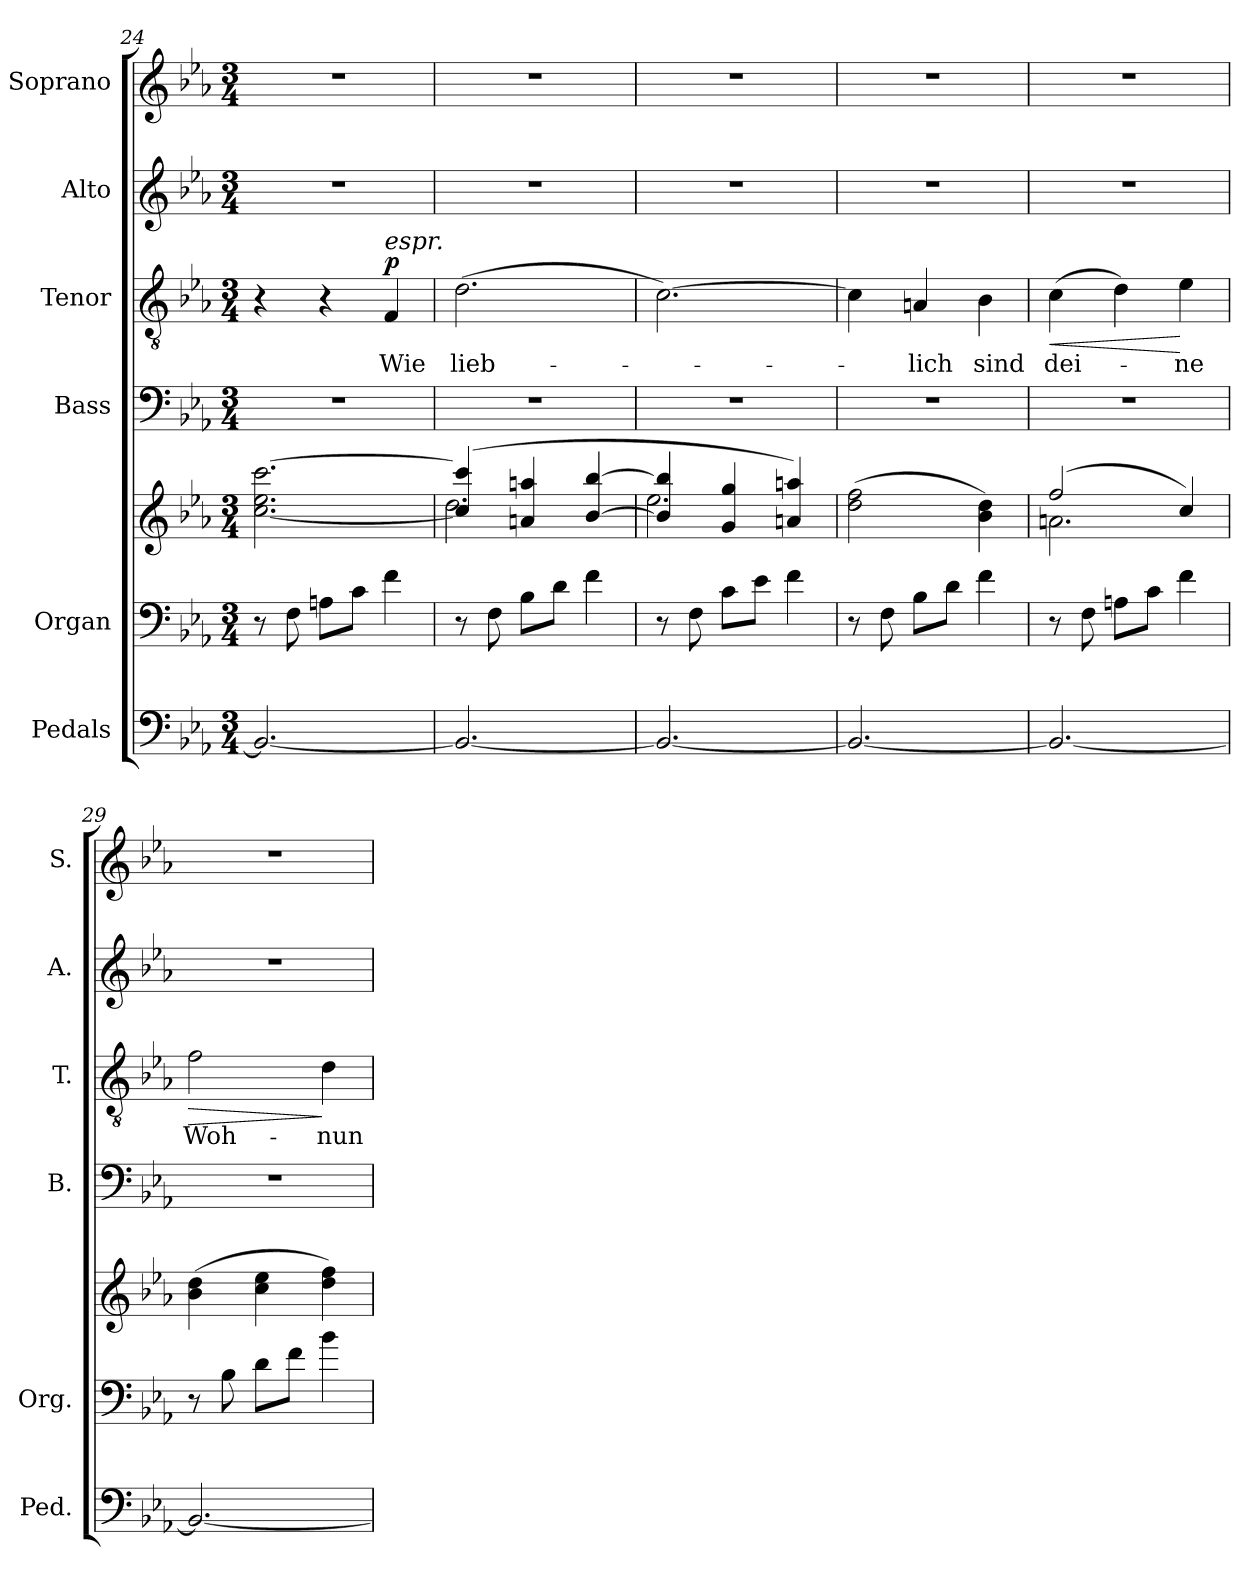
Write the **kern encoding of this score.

**kern	**kern	**kern	**kern	**kern	**text	**dynam	**kern	**kern
*part6	*part5	*part5	*part4	*part3	*part3	*part3	*part2	*part1
*staff7	*staff6	*staff5	*staff4	*staff3	*staff3	*staff3	*staff2	*staff1
*I"Pedals	*I"Organ	*	*I"Bass	*I"Tenor	*	*	*I"Alto	*I"Soprano
*I'Ped.	*I'Org.	*	*I'B.	*I'T.	*	*	*I'A.	*I'S.
*clefF4	*clefF4	*clefG2	*clefF4	*clefGv2	*	*	*clefG2	*clefG2
*	*	*	*	*ITrd7c12	*	*	*	*
*k[b-e-a-]	*k[b-e-a-]	*k[b-e-a-]	*k[b-e-a-]	*k[b-e-a-]	*	*	*k[b-e-a-]	*k[b-e-a-]
*E-:	*E-:	*E-:	*E-:	*E-:	*	*	*E-:	*E-:
*M3/4	*M3/4	*M3/4	*M3/4	*M3/4	*	*	*M3/4	*M3/4
=24	=24	=24	=24	=24	=24	=24	=24	=24
!	!	!	!LO:N:vis=1	!	!	!	!LO:N:vis=1	!LO:N:vis=1
2.BB-i/_	8r	[2.cci\ 2.ee-i [2.ccci	2.r	4r	.	.	2.r	2.r
.	8Fi\	.	.	.	.	.	.	.
.	8Ani\L	.	.	4r	.	.	.	.
.	8ci\J	.	.	.	.	.	.	.
!	!	!	!	!LO:TX:a:i:t=espr.	!	!	!	!
!	!	!	!	!	!LO:LY:b:color=#000000	!	!	!
.	4fi\	.	.	4FFi/	Wie	p	.	.
=25	=25	=25	=25	=25	=25	=25	=25	=25
*	*	*^	*	*	*	*	*	*
!	!	!	!	!LO:N:vis=1	!	!	!	!	!
!	!	!	!	!	!	!LO:LY:b:color=#000000	!	!LO:N:vis=1	!LO:N:vis=1
2.BB-i/_	8r	(4cci/] 4ccci]	2.ddi\	2.r	(2.Di\	lieb-	.	2.r	2.r
.	8Fi\	.	.	.	.	.	.	.	.
.	8B-i\L	4ani/ 4aani	.	.	.	.	.	.	.
.	8di\J	.	.	.	.	.	.	.	.
.	4fi\	[4b-i/ [4bb-i	.	.	.	.	.	.	.
=26	=26	=26	=26	=26	=26	=26	=26	=26	=26
!	!	!	!	!LO:N:vis=1	!	!	!	!LO:N:vis=1	!LO:N:vis=1
2.BB-i/_	8r	4b-i/] 4bb-i]	2.ee-i\	2.r	[2.Ci\)	.	.	2.r	2.r
.	8Fi\	.	.	.	.	.	.	.	.
.	8ci\L	4gi/ 4ggi	.	.	.	.	.	.	.
.	8e-i\J	.	.	.	.	.	.	.	.
.	4fi\	4ani/ 4aani)	.	.	.	.	.	.	.
*	*	*v	*v	*	*	*	*	*	*
=27	=27	=27	=27	=27	=27	=27	=27	=27
!	!	!	!LO:N:vis=1	!	!	!	!LO:N:vis=1	!LO:N:vis=1
2.BB-i/_	8r	(2ddi\ 2ffi	2.r	4Ci\]	.	.	2.r	2.r
.	8Fi\	.	.	.	.	.	.	.
!	!	!	!	!	!LO:LY:b:color=#000000	!	!	!
.	8B-i\L	.	.	4AAni/	-lich	.	.	.
.	8di\J	.	.	.	.	.	.	.
!	!	!	!	!	!LO:LY:b:color=#000000	!	!	!
.	4fi\	4b-i\ 4ddi)	.	4BB-i\	sind	.	.	.
=28	=28	=28	=28	=28	=28	=28	=28	=28
*	*	*^	*	*	*	*	*	*
!	!	!	!	!LO:N:vis=1	!	!	!	!	!
!	!	!	!	!	!	!LO:LY:b:color=#000000	!LO:HP:b	!LO:N:vis=1	!LO:N:vis=1
2.BB-i/_	8r	(2ffi/	2.ani\	2.r	(4Ci\	dei-	<	2.r	2.r
.	8Fi\	.	.	.	.	.	.	.	.
.	8Ani\L	.	.	.	4Di\)	.	.	.	.
.	8ci\J	.	.	.	.	.	.	.	.
!	!	!	!	!	!	!LO:LY:b:color=#000000	!	!	!
.	4fi\	4cci/)	.	.	4E-i\	-ne	[	.	.
*	*	*v	*v	*	*	*	*	*	*
!!LO:PB:g=z
=29	=29	=29	=29	=29	=29	=29	=29	=29
!	!	!	!LO:N:vis=1	!	!	!	!	!
!	!	!	!	!	!LO:LY:b:color=#000000	!LO:HP:b	!LO:N:vis=1	!LO:N:vis=1
2.BB-i/_	8r	(4b-i\ 4ddi	2.r	2Fi\	Woh-	>	2.r	2.r
.	8B-i\	.	.	.	.	.	.	.
.	8di\L	4cci\ 4ee-i	.	.	.	.	.	.
.	8fi\J	.	.	.	.	.	.	.
!	!	!	!	!	!LO:LY:b:color=#000000	!	!	!
.	4b-i\	4ddi\ 4ffi)	.	4Di\	-nun-	]	.	.
=	=	=	=	=	=	=	=	=
*-	*-	*-	*-	*-	*-	*-	*-	*-
